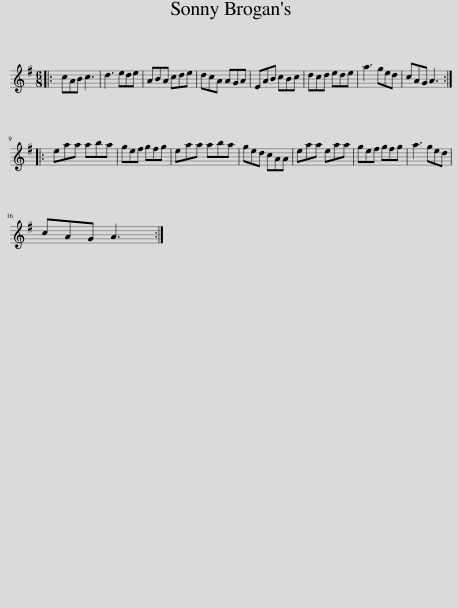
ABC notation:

X:1
L:1/8
M:6/8
I:linebreak $
K:G
V:1 treble
V:1
|: cAB c3 | d3 ede | ABA cde | dcA AGA | EAB cBc | %5
 dcd ede | a3 ged | cAG A3 ::$ eaa aba | gef gfg | %10
 eaa aba | ged cAA | eaa eaa | gef gfg | a3 ged |$ %15
 cAG A3 :| %16
